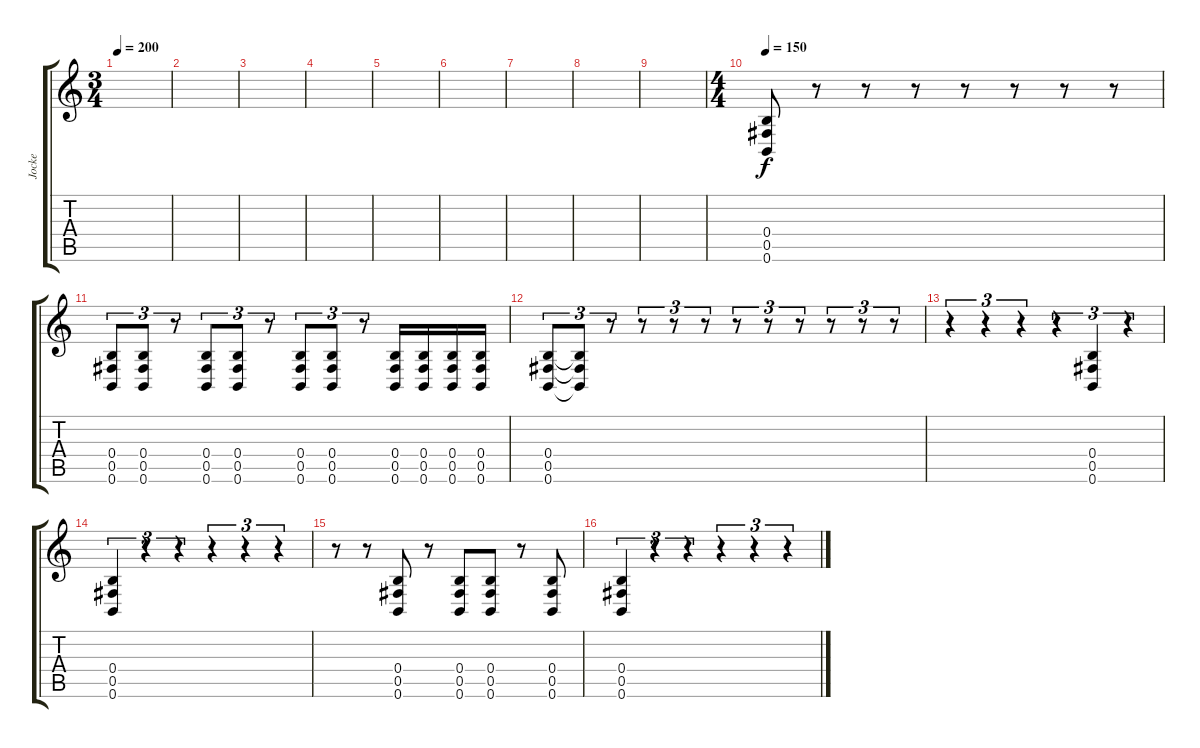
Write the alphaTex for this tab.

\track ("Jocke" "Jocke") {instrument distortionguitar}
\staff {score tabs}
\tuning (Db4 Ab3 E3 B2 Gb2 B1) {hide}
\ts (3 4)
\tempo 200
\clef g2
\ks c
|
|
|
|
|
|
|
|
|
\ts (4 4)
\tempo 150
(0.4 0.5 0.6).8 r.8 r.8 r.8 r.8 r.8 r.8 r.8 |
(0.4 0.5 0.6).8{tu (3 2)} (0.4 0.5 0.6).8{tu (3 2)} r.8{tu (3 2)} (0.4 0.5 0.6).8{tu (3 2)} (0.4 0.5 0.6).8{tu (3 2)} r.8{tu (3 2)} (0.4 0.5 0.6).8{tu (3 2)} (0.4 0.5 0.6).8{tu (3 2)} r.8{tu (3 2)} (0.4 0.5 0.6).16 (0.4 0.5 0.6).16 (0.4 0.5 0.6).16 (0.4 0.5 0.6).16 |
(0.4 0.5 0.6).8{tu (3 2)} (0.4{t} 0.5{t} 0.6{t}).8{tu (3 2)} r.8{tu (3 2)} r.8{tu (3 2)} r.8{tu (3 2)} r.8{tu (3 2)} r.8{tu (3 2)} r.8{tu (3 2)} r.8{tu (3 2)} r.8{tu (3 2)} r.8{tu (3 2)} r.8{tu (3 2)} |
r.4{tu (3 2)} r.4{tu (3 2)} r.4{tu (3 2)} r.4{tu (3 2)} (0.4 0.5 0.6).4{tu (3 2)} r.4{tu (3 2)} |
(0.4 0.5 0.6).4{tu (3 2)} r.4{tu (3 2)} r.4{tu (3 2)} r.4{tu (3 2)} r.4{tu (3 2)} r.4{tu (3 2)} |
r.8 r.8 (0.4 0.5 0.6).8 r.8 (0.4 0.5 0.6).8 (0.4 0.5 0.6).8 r.8 (0.4 0.5 0.6).8 |
(0.4 0.5 0.6).4{tu (3 2)} r.4{tu (3 2)} r.4{tu (3 2)} r.4{tu (3 2)} r.4{tu (3 2)} r.4{tu (3 2)}
